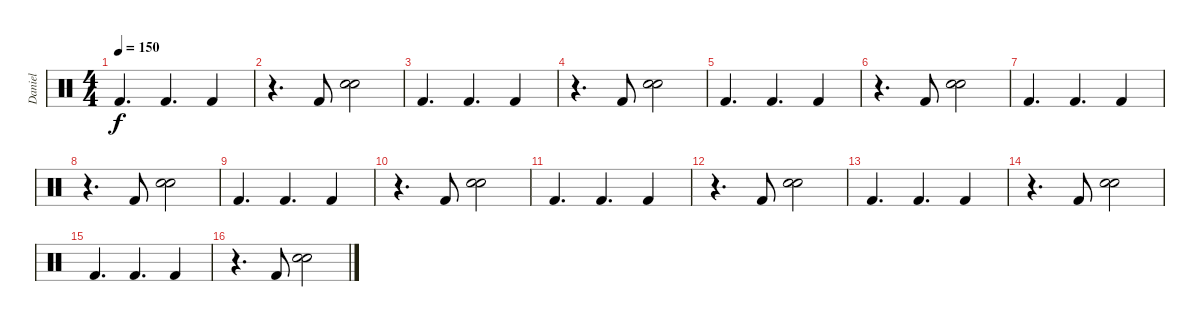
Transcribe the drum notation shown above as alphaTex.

\track ("Daniel" "Daniel") {instrument percussion}
\staff {score}
\articulation defaults
\ts (4 4)
\tempo 150
\clef neutral
\ks c "Kick (hit) 2".4{d dy f} "Kick (hit) 2".4{d} "Kick (hit) 2".4
|
r.4{d} "Kick (hit) 2".8 ("Snare (hit) 2" "Electric Snare (hit)").2 |
"Kick (hit) 2".4{d} "Kick (hit) 2".4{d} "Kick (hit) 2".4 |
r.4{d} "Kick (hit) 2".8 ("Snare (hit) 2" "Electric Snare (hit)").2 |
"Kick (hit) 2".4{d} "Kick (hit) 2".4{d} "Kick (hit) 2".4 |
r.4{d} "Kick (hit) 2".8 ("Snare (hit) 2" "Electric Snare (hit)").2 |
"Kick (hit) 2".4{d} "Kick (hit) 2".4{d} "Kick (hit) 2".4 |
r.4{d} "Kick (hit) 2".8 ("Snare (hit) 2" "Electric Snare (hit)").2 |
"Kick (hit) 2".4{d} "Kick (hit) 2".4{d} "Kick (hit) 2".4 |
r.4{d} "Kick (hit) 2".8 ("Snare (hit) 2" "Electric Snare (hit)").2 |
"Kick (hit) 2".4{d} "Kick (hit) 2".4{d} "Kick (hit) 2".4 |
r.4{d} "Kick (hit) 2".8 ("Snare (hit) 2" "Electric Snare (hit)").2 |
"Kick (hit) 2".4{d} "Kick (hit) 2".4{d} "Kick (hit) 2".4 |
r.4{d} "Kick (hit) 2".8 ("Snare (hit) 2" "Electric Snare (hit)").2 |
"Kick (hit) 2".4{d} "Kick (hit) 2".4{d} "Kick (hit) 2".4 |
r.4{d} "Kick (hit) 2".8 ("Snare (hit) 2" "Electric Snare (hit)").2
